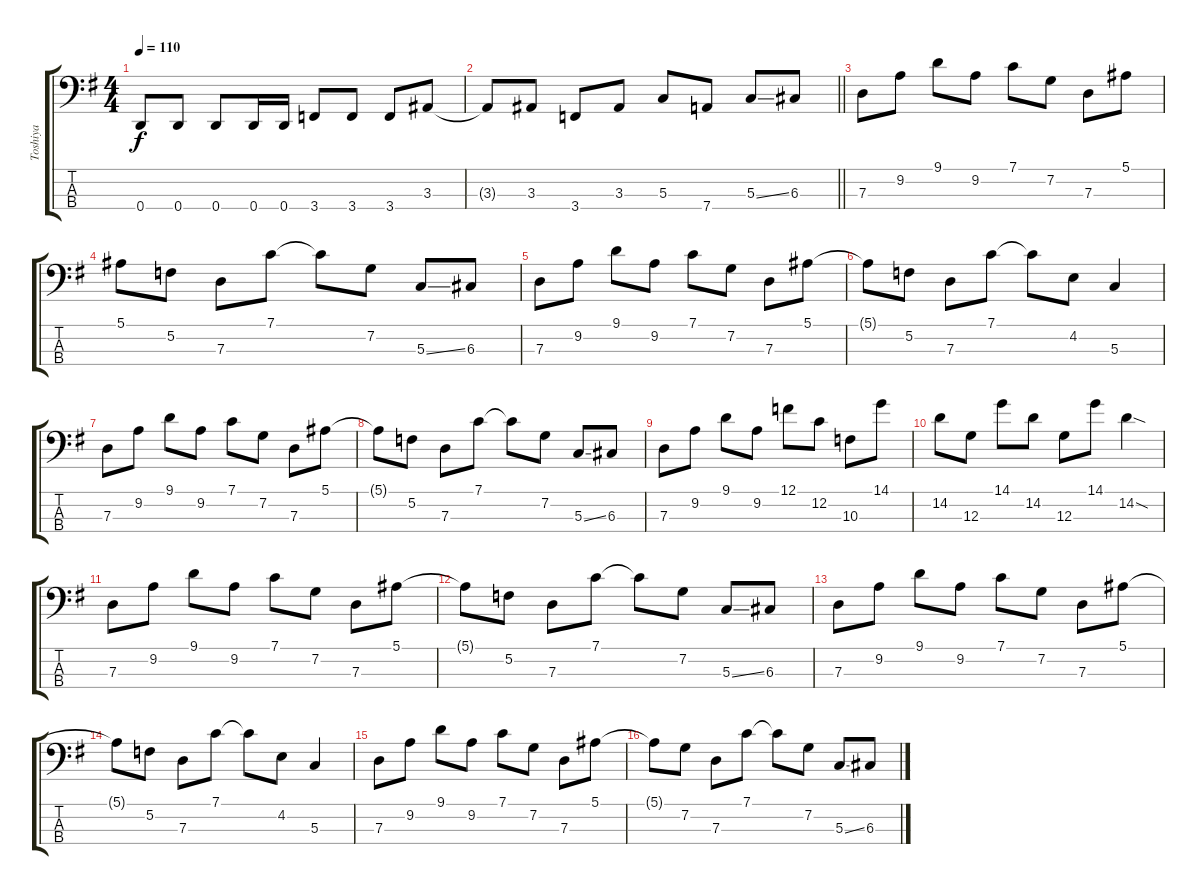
\track ("Toshiya" "Toshiya") {instrument electricbasspick}
\staff {score tabs}
\tuning (F2 C2 G1 D1) {hide}
\ts (4 4)
\tempo 110
\clef f4
\ks g
0.4.8{dy f} 0.4.8 0.4.8 0.4.16 0.4.16 3.4.8 3.4.8 3.4.8 3.3.8 |
\barLineRight lightlight
3.3{t}.8 3.3.8 3.4.8 3.3.8 5.3.8 7.4.8 5.3{ss}.8 6.3.8 |
7.3.8 9.2.8 9.1.8 9.2.8 7.1.8 7.2.8 7.3.8 5.1.8 |
5.1.8 5.2.8 7.3.8 7.1.8 7.1{t}.8 7.2.8 5.3{ss}.8 6.3.8 |
7.3.8 9.2.8 9.1.8 9.2.8 7.1.8 7.2.8 7.3.8 5.1.8 |
5.1{t}.8 5.2.8 7.3.8 7.1.8 7.1{t}.8 4.2.8 5.3.4 |
7.3.8 9.2.8 9.1.8 9.2.8 7.1.8 7.2.8 7.3.8 5.1.8 |
5.1{t}.8 5.2.8 7.3.8 7.1.8 7.1{t}.8 7.2.8 5.3{ss}.8 6.3.8 |
7.3.8 9.2.8 9.1.8 9.2.8 12.1.8 12.2.8 10.3.8 14.1.8 |
14.2.8 12.3.8 14.1.8 14.2.8 12.3.8 14.1.8 14.2{sod}.4 |
7.3.8 9.2.8 9.1.8 9.2.8 7.1.8 7.2.8 7.3.8 5.1.8 |
5.1{t}.8 5.2.8 7.3.8 7.1.8 7.1{t}.8 7.2.8 5.3{ss}.8 6.3.8 |
7.3.8 9.2.8 9.1.8 9.2.8 7.1.8 7.2.8 7.3.8 5.1.8 |
5.1{t}.8 5.2.8 7.3.8 7.1.8 7.1{t}.8 4.2.8 5.3.4 |
7.3.8 9.2.8 9.1.8 9.2.8 7.1.8 7.2.8 7.3.8 5.1.8 |
5.1{t}.8 7.2.8 7.3.8 7.1.8 7.1{t}.8 7.2.8 5.3{ss}.8 6.3.8
